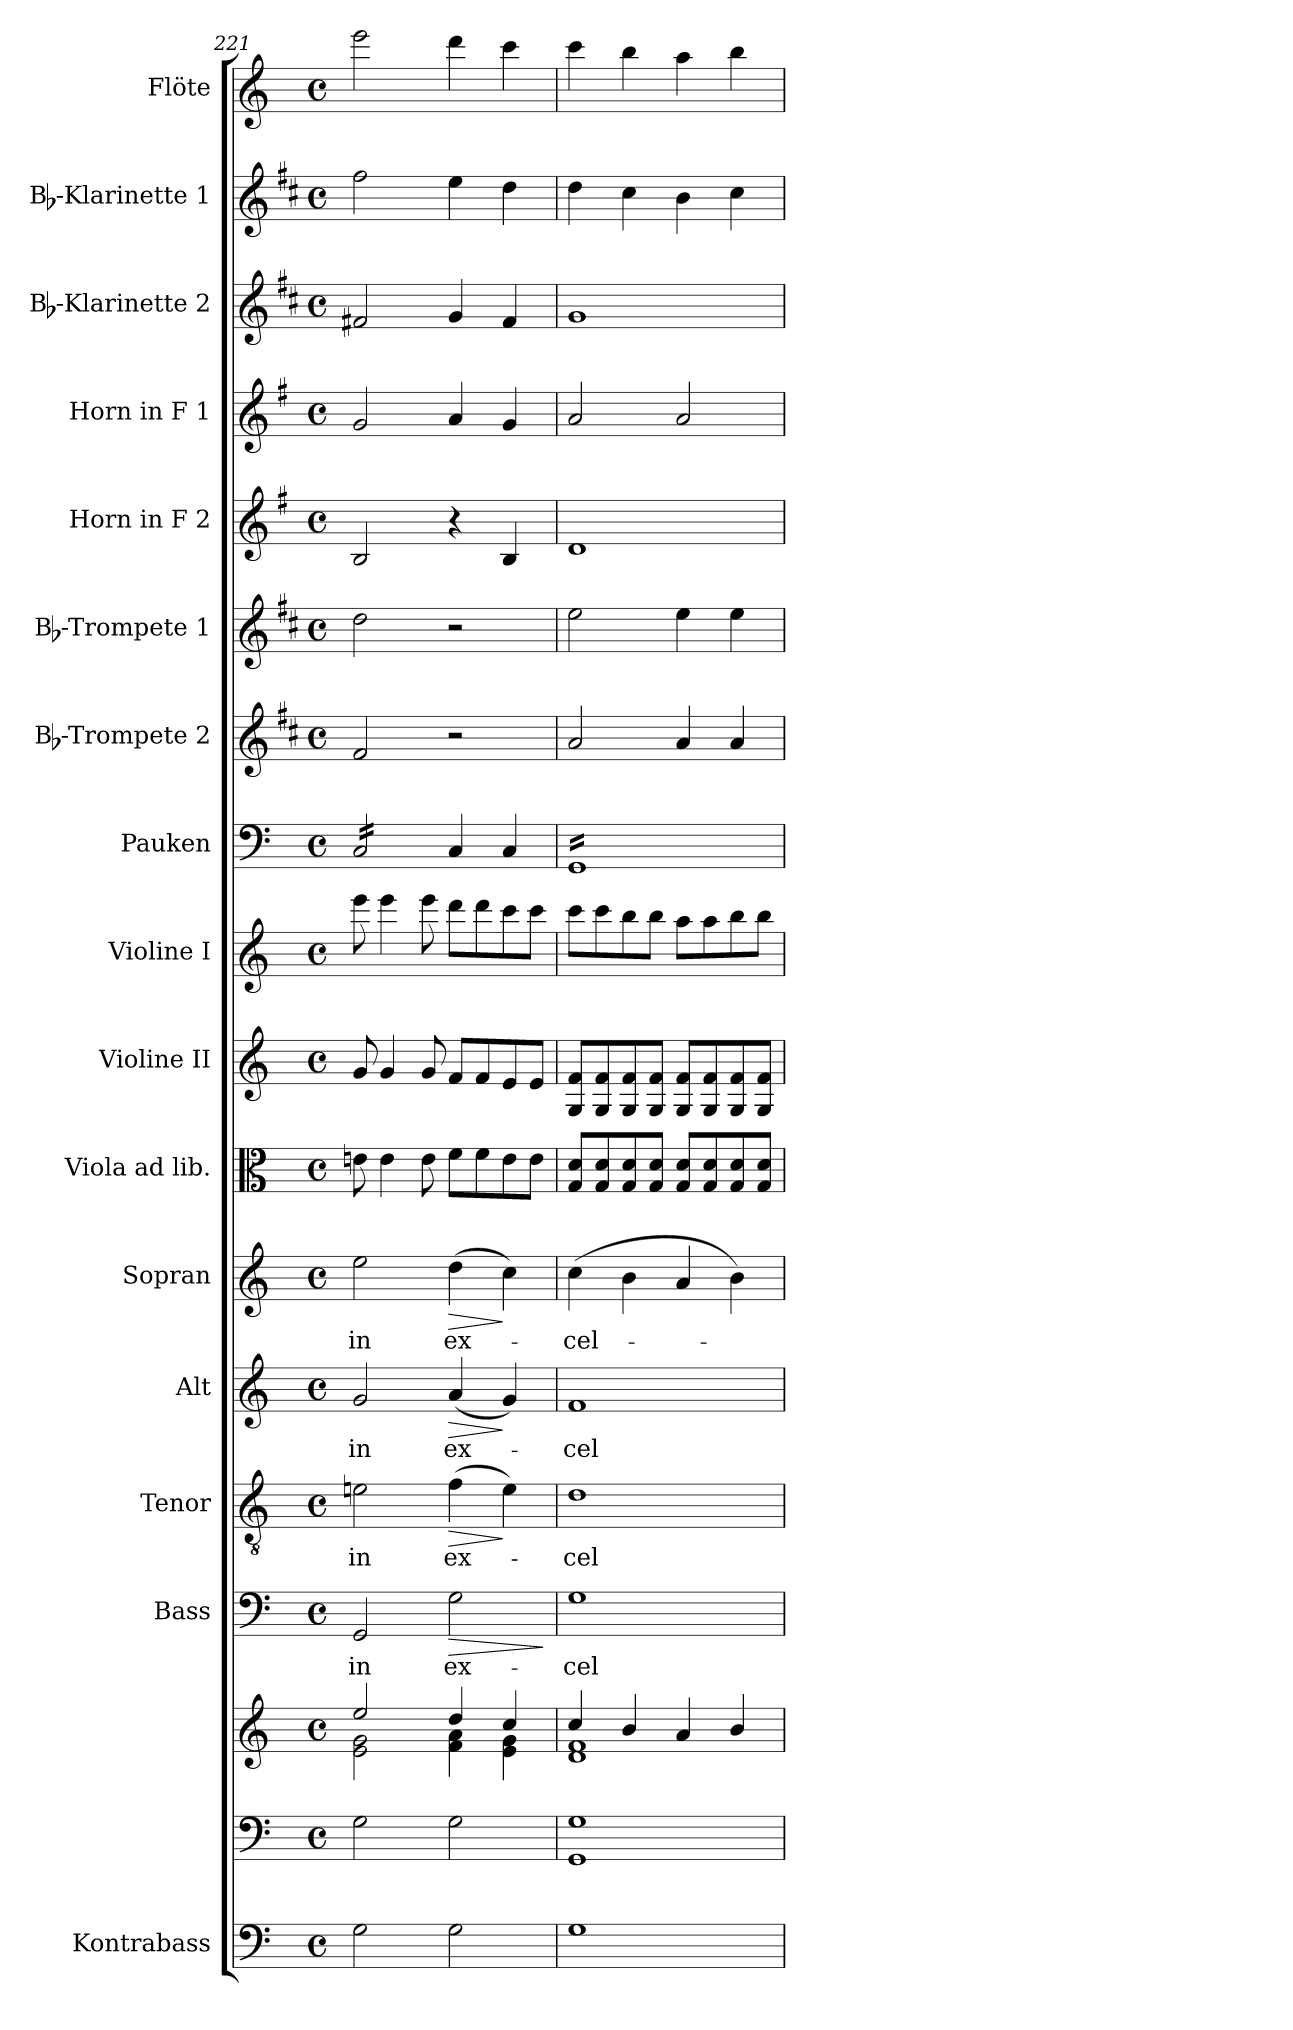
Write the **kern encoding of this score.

**kern	**kern	**kern	**kern	**text	**dynam	**kern	**text	**dynam	**kern	**text	**dynam	**kern	**text	**dynam	**kern	**kern	**kern	**kern	**kern	**kern	**kern	**kern	**kern	**kern	**kern
*part17	*part16	*part16	*part15	*part15	*part15	*part14	*part14	*part14	*part13	*part13	*part13	*part12	*part12	*part12	*part11	*part10	*part9	*part8	*part7	*part6	*part5	*part4	*part3	*part2	*part1
*staff18	*staff17	*staff16	*staff15	*staff15	*staff15	*staff14	*staff14	*staff14	*staff13	*staff13	*staff13	*staff12	*staff12	*staff12	*staff11	*staff10	*staff9	*staff8	*staff7	*staff6	*staff5	*staff4	*staff3	*staff2	*staff1
*I"Kontrabass	*	*	*I"Bass	*	*	*I"Tenor	*	*	*I"Alt	*	*	*I"Sopran	*	*	*I"Viola ad lib.	*I"Violine II	*I"Violine I	*I"Pauken	*I"Bb-Trompete 2	*I"Bb-Trompete 1	*I"Horn in F 2	*I"Horn in F 1	*I"Bb-Klarinette 2	*I"Bb-Klarinette 1	*I"Flöte
*I'Kb.	*	*	*I'B.	*	*	*I'T.	*	*	*I'A.	*	*	*I'S.	*	*	*I'Vla.	*I'Vl. II	*I'Vl. I	*I'Pk.	*I'Bb Trp. 2	*I'Bb Trp. 1	*	*	*I'Bb Kl. 2	*I'Bb Kl. 1	*I'Fl.
*clefF4	*clefF4	*clefG2	*clefF4	*	*	*clefGv2	*	*	*clefG2	*	*	*clefG2	*	*	*clefC3	*clefG2	*clefG2	*clefF4	*clefG2	*clefG2	*clefG2	*clefG2	*clefG2	*clefG2	*clefG2
*ITrd7c12	*	*	*	*	*	*	*	*	*	*	*	*	*	*	*	*	*	*	*ITrd1c2	*ITrd1c2	*ITrd4c7	*ITrd4c7	*ITrd1c2	*ITrd1c2	*
*k[]	*k[]	*k[]	*k[]	*	*	*k[]	*	*	*k[]	*	*	*k[]	*	*	*k[]	*k[]	*k[]	*k[]	*k[]	*k[]	*k[]	*k[]	*k[]	*k[]	*k[]
*C:	*C:	*C:	*C:	*	*	*C:	*	*	*C:	*	*	*C:	*	*	*C:	*C:	*C:	*C:	*C:	*C:	*C:	*C:	*C:	*C:	*C:
*M4/4	*M4/4	*M4/4	*M4/4	*	*	*M4/4	*	*	*M4/4	*	*	*M4/4	*	*	*M4/4	*M4/4	*M4/4	*M4/4	*M4/4	*M4/4	*M4/4	*M4/4	*M4/4	*M4/4	*M4/4
*met(c)	*met(c)	*met(c)	*met(c)	*	*	*met(c)	*	*	*met(c)	*	*	*met(c)	*	*	*met(c)	*met(c)	*met(c)	*met(c)	*met(c)	*met(c)	*met(c)	*met(c)	*met(c)	*met(c)	*met(c)
=221	=221	=221	=221	=221	=221	=221	=221	=221	=221	=221	=221	=221	=221	=221	=221	=221	=221	=221	=221	=221	=221	=221	=221	=221	=221
*	*	*^	*	*	*	*	*	*	*	*	*	*	*	*	*	*	*	*	*	*	*	*	*	*	*
!	!	!	!	!	!LO:LY:b	!	!	!LO:LY:b	!	!	!LO:LY:b	!	!	!LO:LY:b	!	!	!	!	!	!	!	!	!	!	!	!
*	*	*	*	*	*	*	*	*	*	*	*	*	*	*	*	*	*	*	*tremolo	*	*	*	*	*	*	*
2GG\	2G\	2ee/	2e\ 2g\	2GG/	in	.	2en\	in	.	2g/	in	.	2ee\	in	.	8en\	8g/	8eee\	16C/LL	2e/	2cc\	2E/	2c/	2en/	2ee\	2eee\
.	.	.	.	.	.	.	.	.	.	.	.	.	.	.	.	.	.	.	16C/	.	.	.	.	.	.	.
.	.	.	.	.	.	.	.	.	.	.	.	.	.	.	.	4e\	4g/	4eee\	16C/	.	.	.	.	.	.	.
.	.	.	.	.	.	.	.	.	.	.	.	.	.	.	.	.	.	.	16C/	.	.	.	.	.	.	.
.	.	.	.	.	.	.	.	.	.	.	.	.	.	.	.	.	.	.	16C/	.	.	.	.	.	.	.
.	.	.	.	.	.	.	.	.	.	.	.	.	.	.	.	.	.	.	16C/	.	.	.	.	.	.	.
.	.	.	.	.	.	.	.	.	.	.	.	.	.	.	.	8e\	8g/	8eee\	16C/	.	.	.	.	.	.	.
.	.	.	.	.	.	.	.	.	.	.	.	.	.	.	.	.	.	.	16C/JJ	.	.	.	.	.	.	.
*	*	*	*	*	*	*	*	*	*	*	*	*	*	*	*	*	*	*	*Xtremolo	*	*	*	*	*	*	*
!	!	!	!	!	!LO:LY:b	!LO:HP:b	!	!LO:LY:b	!LO:HP:b	!	!LO:LY:b	!LO:HP:b	!	!LO:LY:b	!LO:HP:b	!	!	!	!	!	!	!	!	!	!	!
2GG\	2G\	4dd/	4f\ 4a\	2G\	ex-	>	(>4f\	ex-	>	(<4a/	ex-	>	(>4dd\	ex-	>	8f\L	8f/L	8ddd\L	4C/	2r	2r	4r	4d/	4f/	4dd\	4ddd\
.	.	.	.	.	.	.	.	.	.	.	.	.	.	.	.	8f\	8f/	8ddd\	.	.	.	.	.	.	.	.
.	.	4cc/	4e\ 4g\	.	.	.	4e\)	.	]	4g/)	.	]	4cc\)	.	]	8e\	8e/	8ccc\	4C/	.	.	4E/	4c/	4e/	4cc\	4ccc\
.	.	.	.	.	.	.	.	.	.	.	.	.	.	.	.	8e\J	8e/J	8ccc\J	.	.	.	.	.	.	.	.
*	*	*v	*v	*	*	*	*	*	*	*	*	*	*	*	*	*	*	*	*	*	*	*	*	*	*	*
.	.	.	.	.	]	.	.	.	.	.	.	.	.	.	.	.	.	.	.	.	.	.	.	.	.
=222	=222	=222	=222	=222	=222	=222	=222	=222	=222	=222	=222	=222	=222	=222	=222	=222	=222	=222	=222	=222	=222	=222	=222	=222	=222
*	*^	*^	*	*	*	*	*	*	*	*	*	*	*	*	*	*	*	*	*	*	*	*	*	*	*
!	!	!	!	!	!	!LO:LY:b	!	!	!LO:LY:b	!	!	!LO:LY:b	!	!	!LO:LY:b	!	!	!	!	!	!	!	!	!	!	!	!
*	*	*	*	*	*	*	*	*	*	*	*	*	*	*	*	*	*	*	*	*tremolo	*	*	*	*	*	*	*
1GG	1G	1GG	4cc/	1d 1f	1G	-cel-	.	1d	-cel-	.	1f	-cel-	.	(>4cc\	-cel-	.	8G/ 8d/L	8G/ 8f/L	8ccc\L	16GGLL	2g/	2dd\	1G	2d/	1f	4cc\	4ccc\
.	.	.	.	.	.	.	.	.	.	.	.	.	.	.	.	.	.	.	.	16GG	.	.	.	.	.	.	.
.	.	.	.	.	.	.	.	.	.	.	.	.	.	.	.	.	8G/ 8d/	8G/ 8f/	8ccc\	16GG	.	.	.	.	.	.	.
.	.	.	.	.	.	.	.	.	.	.	.	.	.	.	.	.	.	.	.	16GG	.	.	.	.	.	.	.
.	.	.	4b/	.	.	.	.	.	.	.	.	.	.	4b\	.	.	8G/ 8d/	8G/ 8f/	8bb\	16GG	.	.	.	.	.	4b\	4bb\
.	.	.	.	.	.	.	.	.	.	.	.	.	.	.	.	.	.	.	.	16GG	.	.	.	.	.	.	.
.	.	.	.	.	.	.	.	.	.	.	.	.	.	.	.	.	8G/ 8d/J	8G/ 8f/J	8bb\J	16GG	.	.	.	.	.	.	.
.	.	.	.	.	.	.	.	.	.	.	.	.	.	.	.	.	.	.	.	16GG	.	.	.	.	.	.	.
.	.	.	4a/	.	.	.	.	.	.	.	.	.	.	4a/	.	.	8G/ 8d/L	8G/ 8f/L	8aa\L	16GG	4g/	4dd\	.	2d/	.	4a\	4aa\
.	.	.	.	.	.	.	.	.	.	.	.	.	.	.	.	.	.	.	.	16GG	.	.	.	.	.	.	.
.	.	.	.	.	.	.	.	.	.	.	.	.	.	.	.	.	8G/ 8d/	8G/ 8f/	8aa\	16GG	.	.	.	.	.	.	.
.	.	.	.	.	.	.	.	.	.	.	.	.	.	.	.	.	.	.	.	16GG	.	.	.	.	.	.	.
.	.	.	4b/	.	.	.	.	.	.	.	.	.	.	4b\)	.	.	8G/ 8d/	8G/ 8f/	8bb\	16GG	4g/	4dd\	.	.	.	4b\	4bb\
.	.	.	.	.	.	.	.	.	.	.	.	.	.	.	.	.	.	.	.	16GG	.	.	.	.	.	.	.
.	.	.	.	.	.	.	.	.	.	.	.	.	.	.	.	.	8G/ 8d/J	8G/ 8f/J	8bb\J	16GG	.	.	.	.	.	.	.
.	.	.	.	.	.	.	.	.	.	.	.	.	.	.	.	.	.	.	.	16GGJJ	.	.	.	.	.	.	.
*	*	*	*	*	*	*	*	*	*	*	*	*	*	*	*	*	*	*	*	*Xtremolo	*	*	*	*	*	*	*
*	*v	*v	*	*	*	*	*	*	*	*	*	*	*	*	*	*	*	*	*	*	*	*	*	*	*	*	*
*	*	*v	*v	*	*	*	*	*	*	*	*	*	*	*	*	*	*	*	*	*	*	*	*	*	*	*
=	=	=	=	=	=	=	=	=	=	=	=	=	=	=	=	=	=	=	=	=	=	=	=	=	=
*-	*-	*-	*-	*-	*-	*-	*-	*-	*-	*-	*-	*-	*-	*-	*-	*-	*-	*-	*-	*-	*-	*-	*-	*-	*-
